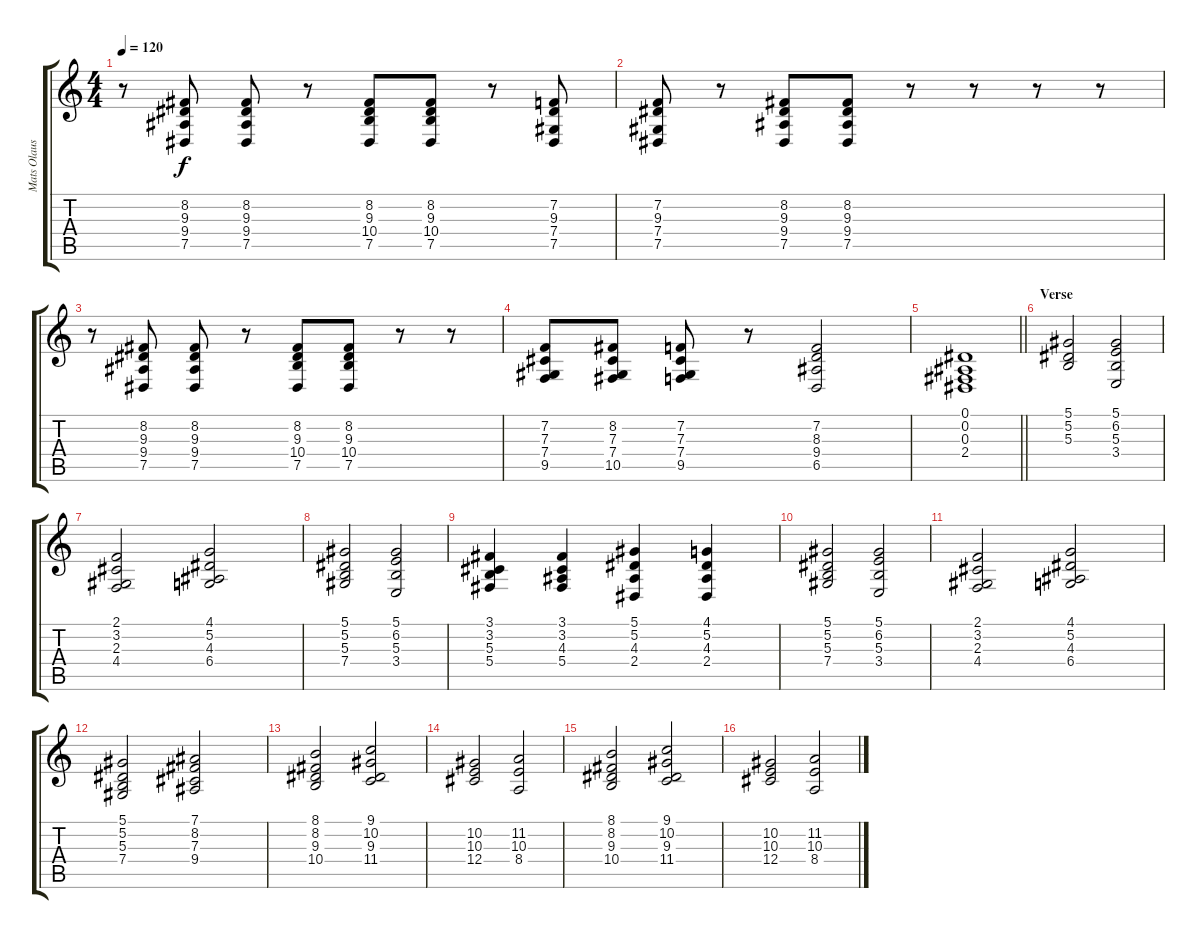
\track ("Mats Olausson" "Mats Olaus") {instrument stringensemble1}
\staff {score tabs}
\tuning (Eb4 Bb3 Gb3 Db3 Ab2 Eb2) {hide}
\ts (4 4)
\tempo 120
\clef g2
\ks c
r.8{dy f} (8.2 9.3 9.4 7.5).8 (8.2 9.3 9.4 7.5).8 r.8 (8.2 9.3 10.4 7.5).8 (8.2 9.3 10.4 7.5).8 r.8 (7.2 9.3 7.4 7.5).8 |
(7.2 9.3 7.4 7.5).8 r.8 (8.2 9.3 9.4 7.5).8 (8.2 9.3 9.4 7.5).8 r.8 r.8 r.8 r.8 |
r.8 (8.2 9.3 9.4 7.5).8 (8.2 9.3 9.4 7.5).8 r.8 (8.2 9.3 10.4 7.5).8 (8.2 9.3 10.4 7.5).8 r.8 r.8 |
(7.2 7.3 7.4 9.5).8 (8.2 7.3 7.4 10.5).8 (7.2 7.3 7.4 9.5).8 r.8 (7.2 8.3 9.4 6.5).2 |
\barLineRight lightlight
(0.1 0.2 0.3 2.4).1 |
\section ("" "Verse")
(5.1 5.2 5.3).2 (5.1 6.2 5.3 3.4).2 |
(2.1 3.2 2.3 4.4).2 (4.1 5.2 4.3 6.4).2 |
(5.1 5.2 5.3 7.4).2 (5.1 6.2 5.3 3.4).2 |
(3.1 3.2 5.3 5.4).4 (3.1 3.2 4.3 5.4).4 (5.1 5.2 4.3 2.4).4 (4.1 5.2 4.3 2.4).4 |
(5.1 5.2 5.3 7.4).2 (5.1 6.2 5.3 3.4).2 |
(2.1 3.2 2.3 4.4).2 (4.1 5.2 4.3 6.4).2 |
(5.1 5.2 5.3 7.4).2 (7.1 8.2 7.3 9.4).2 |
(8.1 8.2 9.3 10.4).2 (9.1 10.2 9.3 11.4).2 |
(10.2 10.3 12.4).2 (11.2 10.3 8.4).2 |
(8.1 8.2 9.3 10.4).2 (9.1 10.2 9.3 11.4).2 |
(10.2 10.3 12.4).2 (11.2 10.3 8.4).2
